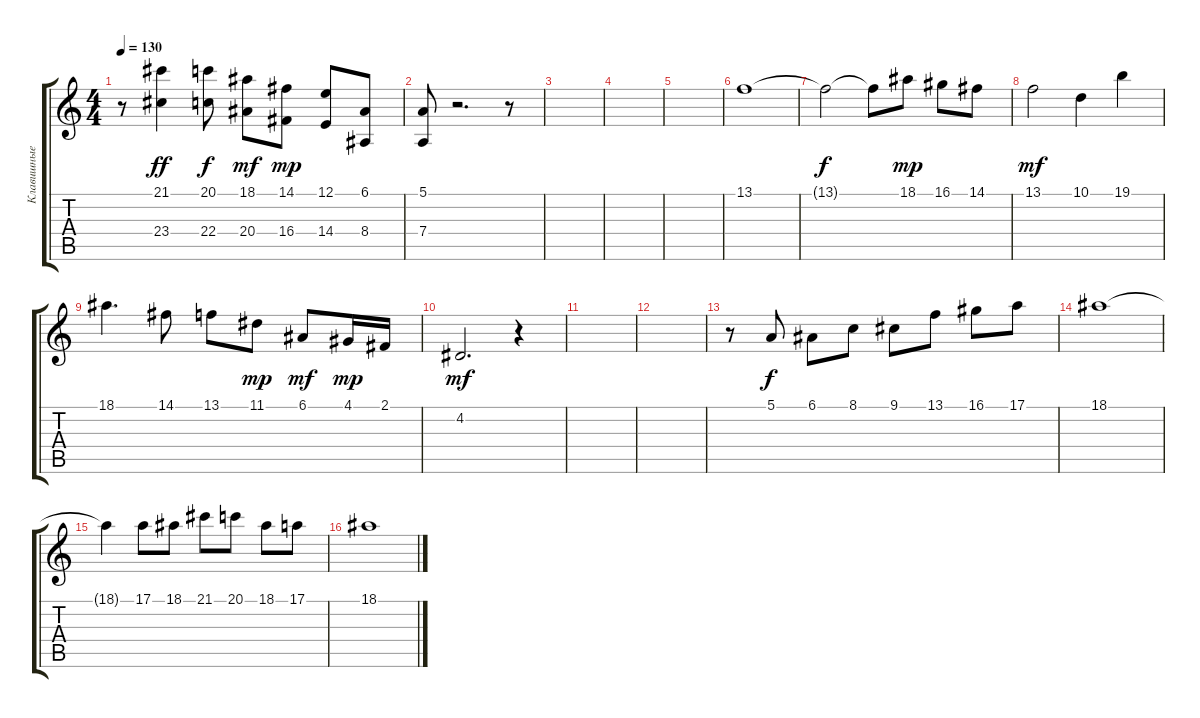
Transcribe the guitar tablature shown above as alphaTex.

\track ("Клавишные I" "Клавишные ") {instrument stringensemble1}
\staff {score tabs}
\tuning (E4 B3 G3 D3 A2 E2) {hide}
\ts (4 4)
\tempo 130
\clef g2
\ks c
r.8{dy mf} (21.1 23.4).4{dy ff} (20.1 22.4).8{dy f} (18.1 20.4).8{dy mf} (14.1 16.4).8{dy mp} (12.1 14.4).8 (6.1 8.4).8 |
(5.1 7.4).8 r.2{d} r.8 |
|
|
|
13.1.1 |
13.1{t}.2{dy f} 13.1{t}.8 18.1.8{dy mp} 16.1.8 14.1.8 |
13.1.2{dy mf} 10.1.4 19.1.4 |
18.1.4{d} 14.1.8 13.1.8 11.1.8{dy mp} 6.1.8{dy mf} 4.1.16{dy mp} 2.1.16 |
4.2.2{d dy mf} r.4 |
|
|
r.8 5.1.8{dy f} 6.1.8 8.1.8 9.1.8 13.1.8 16.1.8 17.1.8 |
18.1.1 |
18.1{t}.4 17.1.8 18.1.8 21.1.8 20.1.8 18.1.8 17.1.8 |
18.1.1
